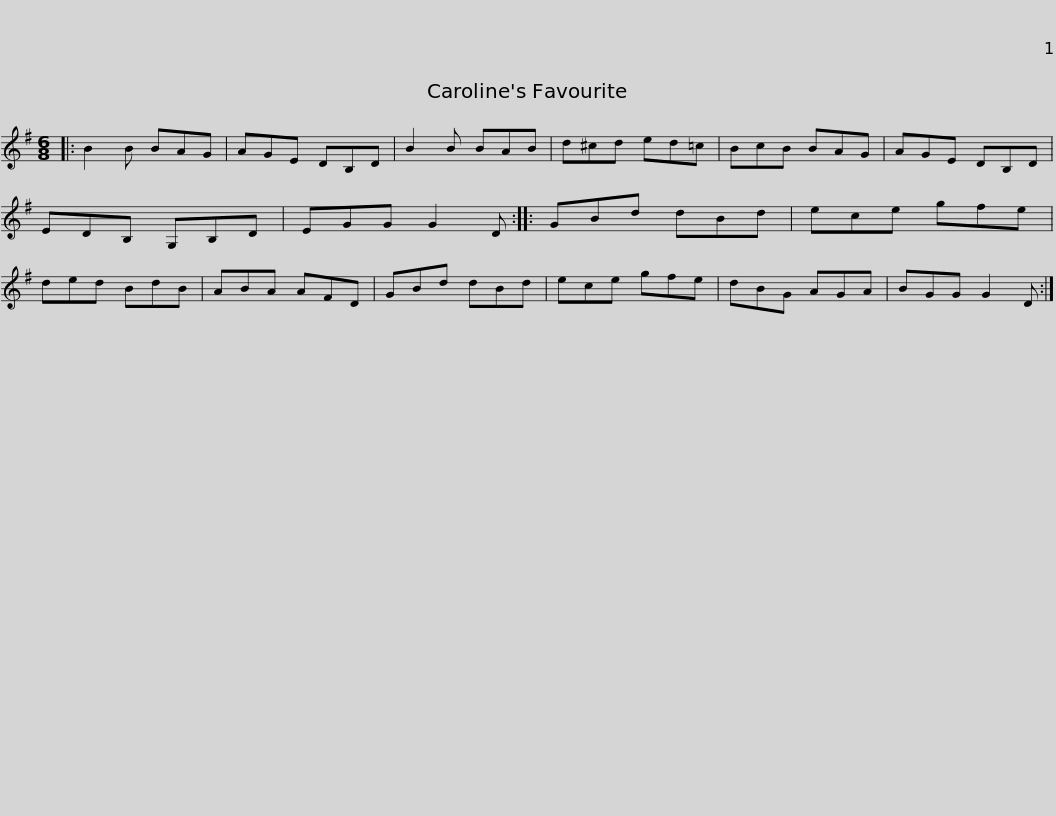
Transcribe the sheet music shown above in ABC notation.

X:1
L:1/8
M:6/8
I:linebreak $
K:G
V:1 treble
V:1
|: B2 B BAG | AGE DB,D | B2 B BAB | d^cd ed=c | BcB BAG | %5
 AGE DB,D | EDB, G,B,D |$ EGG G2 D :: GBd dBd | ece gfe | %10
 ded BdB | ABA AFD | GBd dBd | ece gfe |$ dBG AGA | %15
 BGG G2 D :| %16
